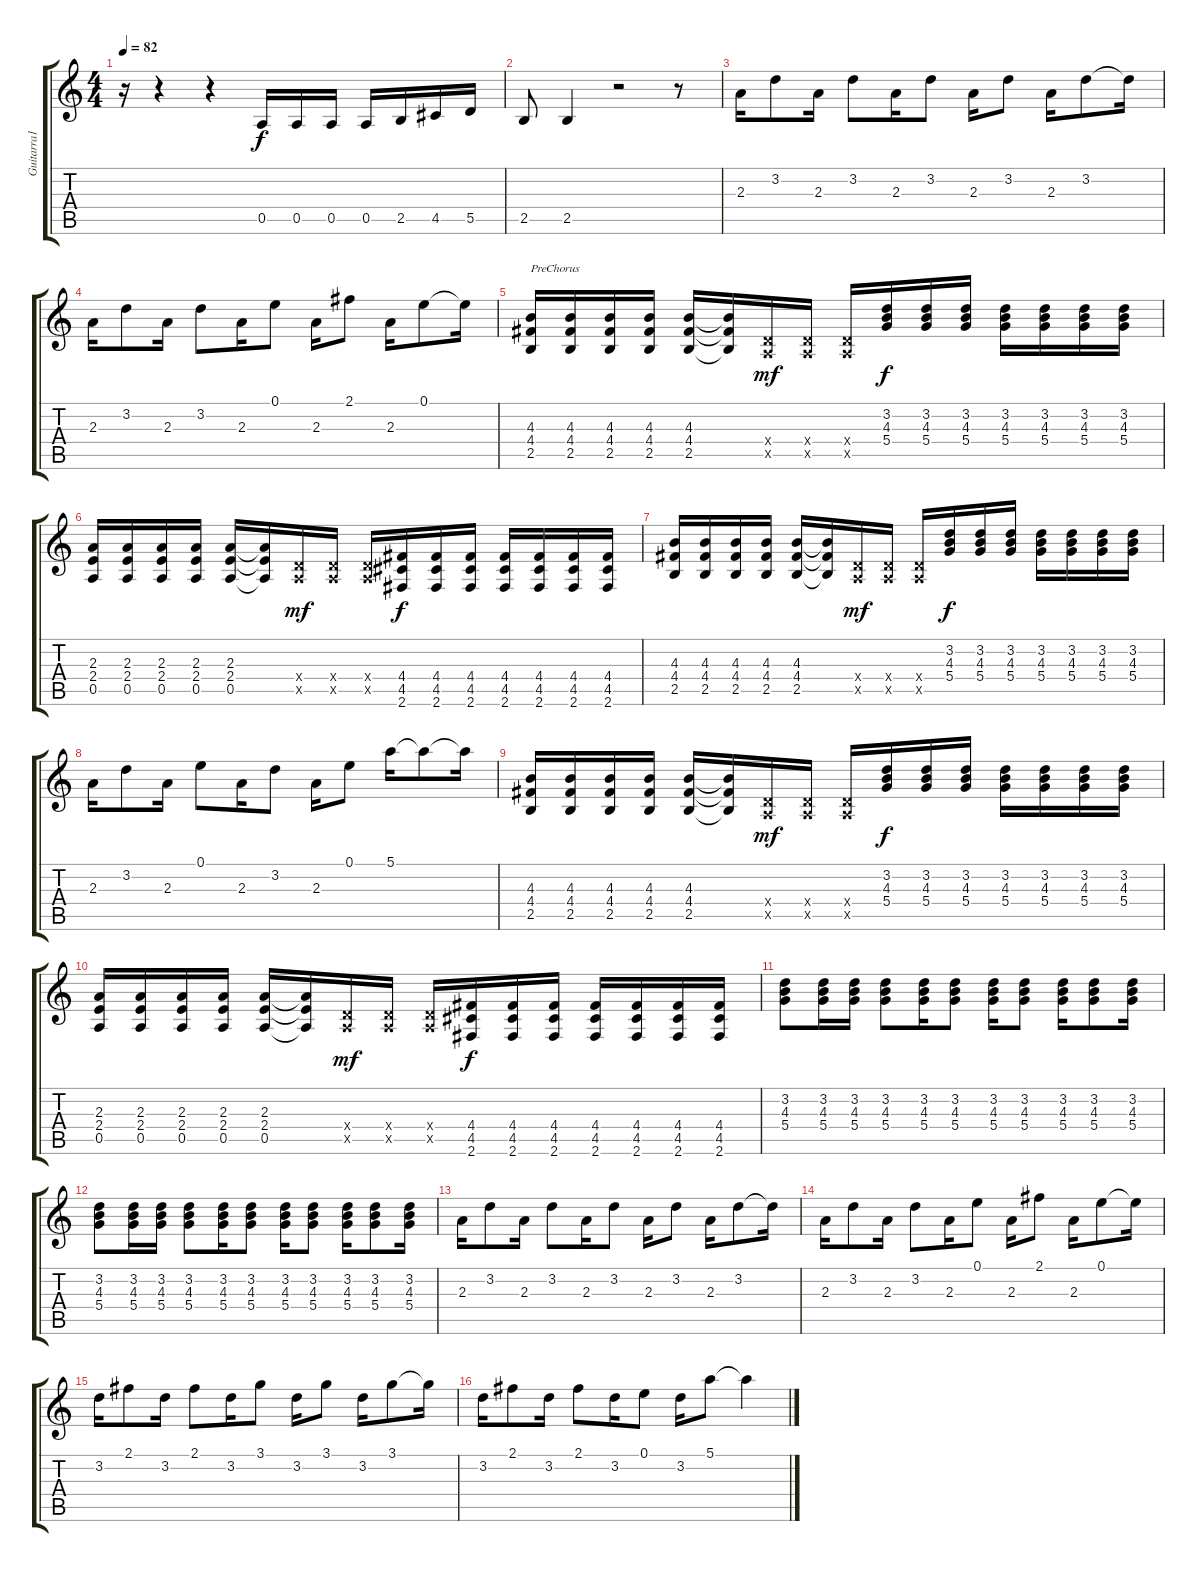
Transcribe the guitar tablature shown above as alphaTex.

\track ("Guitarra1" "Guitarra1") {instrument acousticguitarsteel}
\staff {score tabs}
\tuning (E4 B3 G3 D3 A2 E2) {hide}
\ts (4 4)
\tempo 82
\clef g2
\ks c
r.16{dy f} r.4 r.4 0.5.16 0.5.16 0.5.16 0.5.16 2.5.16 4.5.16 5.5.16 |
2.5.8 2.5.4 r.2 r.8 |
2.3.16 3.2.8 2.3.16 3.2.8 2.3.16 3.2.8 2.3.16 3.2.8 2.3.16 3.2.8 3.2{t}.16 |
2.3.16 3.2.8 2.3.16 3.2.8 2.3.16 0.1.8 2.3.16 2.1.8 2.3.16 0.1.8 0.1{t}.16 |
(4.3 4.4 2.5).16{txt "PreChorus" volume 9} (4.3 4.4 2.5).16 (4.3 4.4 2.5).16 (4.3 4.4 2.5).16 (4.3 4.4 2.5).16 (4.3{t} 4.4{t} 2.5{t}).16 (0.4{x} 0.5{x}).16{dy mf} (0.4{x} 0.5{x}).16 (0.4{x} 0.5{x}).16 (3.2 4.3 5.4).16{dy f} (3.2 4.3 5.4).16 (3.2 4.3 5.4).16 (3.2 4.3 5.4).16 (3.2 4.3 5.4).16 (3.2 4.3 5.4).16 (3.2 4.3 5.4).16 |
(2.3 2.4 0.5).16 (2.3 2.4 0.5).16 (2.3 2.4 0.5).16 (2.3 2.4 0.5).16 (2.3 2.4 0.5).16 (2.3{t} 2.4{t} 0.5{t}).16 (0.4{x} 0.5{x}).16{dy mf} (0.4{x} 0.5{x}).16 (0.4{x} 0.5{x}).16 (4.4 4.5 2.6).16{dy f} (4.4 4.5 2.6).16 (4.4 4.5 2.6).16 (4.4 4.5 2.6).16 (4.4 4.5 2.6).16 (4.4 4.5 2.6).16 (4.4 4.5 2.6).16 |
(4.3 4.4 2.5).16 (4.3 4.4 2.5).16 (4.3 4.4 2.5).16 (4.3 4.4 2.5).16 (4.3 4.4 2.5).16 (4.3{t} 4.4{t} 2.5{t}).16 (0.4{x} 0.5{x}).16{dy mf} (0.4{x} 0.5{x}).16 (0.4{x} 0.5{x}).16 (3.2 4.3 5.4).16{dy f} (3.2 4.3 5.4).16 (3.2 4.3 5.4).16 (3.2 4.3 5.4).16 (3.2 4.3 5.4).16 (3.2 4.3 5.4).16 (3.2 4.3 5.4).16 |
2.3.16{volume 12} 3.2.8 2.3.16 0.1.8 2.3.16 3.2.8 2.3.16 0.1.8 5.1.16 5.1{t}.8 5.1{t}.16 |
(4.3 4.4 2.5).16{volume 9} (4.3 4.4 2.5).16 (4.3 4.4 2.5).16 (4.3 4.4 2.5).16 (4.3 4.4 2.5).16 (4.3{t} 4.4{t} 2.5{t}).16 (0.4{x} 0.5{x}).16{dy mf} (0.4{x} 0.5{x}).16 (0.4{x} 0.5{x}).16 (3.2 4.3 5.4).16{dy f} (3.2 4.3 5.4).16 (3.2 4.3 5.4).16 (3.2 4.3 5.4).16 (3.2 4.3 5.4).16 (3.2 4.3 5.4).16 (3.2 4.3 5.4).16 |
(2.3 2.4 0.5).16 (2.3 2.4 0.5).16 (2.3 2.4 0.5).16 (2.3 2.4 0.5).16 (2.3 2.4 0.5).16 (2.3{t} 2.4{t} 0.5{t}).16 (0.4{x} 0.5{x}).16{dy mf} (0.4{x} 0.5{x}).16 (0.4{x} 0.5{x}).16 (4.4 4.5 2.6).16{dy f} (4.4 4.5 2.6).16 (4.4 4.5 2.6).16 (4.4 4.5 2.6).16 (4.4 4.5 2.6).16 (4.4 4.5 2.6).16 (4.4 4.5 2.6).16 |
(3.2 4.3 5.4).8 (3.2 4.3 5.4).16 (3.2 4.3 5.4).16 (3.2 4.3 5.4).8 (3.2 4.3 5.4).16 (3.2 4.3 5.4).8 (3.2 4.3 5.4).16 (3.2 4.3 5.4).8 (3.2 4.3 5.4).16 (3.2 4.3 5.4).8 (3.2 4.3 5.4).16 |
(3.2 4.3 5.4).8 (3.2 4.3 5.4).16 (3.2 4.3 5.4).16 (3.2 4.3 5.4).8 (3.2 4.3 5.4).16 (3.2 4.3 5.4).8 (3.2 4.3 5.4).16 (3.2 4.3 5.4).8 (3.2 4.3 5.4).16 (3.2 4.3 5.4).8 (3.2 4.3 5.4).16 |
2.3.16{volume 12} 3.2.8 2.3.16 3.2.8 2.3.16 3.2.8 2.3.16 3.2.8 2.3.16 3.2.8 3.2{t}.16 |
2.3.16 3.2.8 2.3.16 3.2.8 2.3.16 0.1.8 2.3.16 2.1.8 2.3.16 0.1.8 0.1{t}.16 |
3.2.16 2.1.8 3.2.16 2.1.8 3.2.16 3.1.8 3.2.16 3.1.8 3.2.16 3.1.8 3.1{t}.16 |
3.2.16 2.1.8 3.2.16 2.1.8 3.2.16 0.1.8 3.2.16 5.1.8 5.1{t}.4
